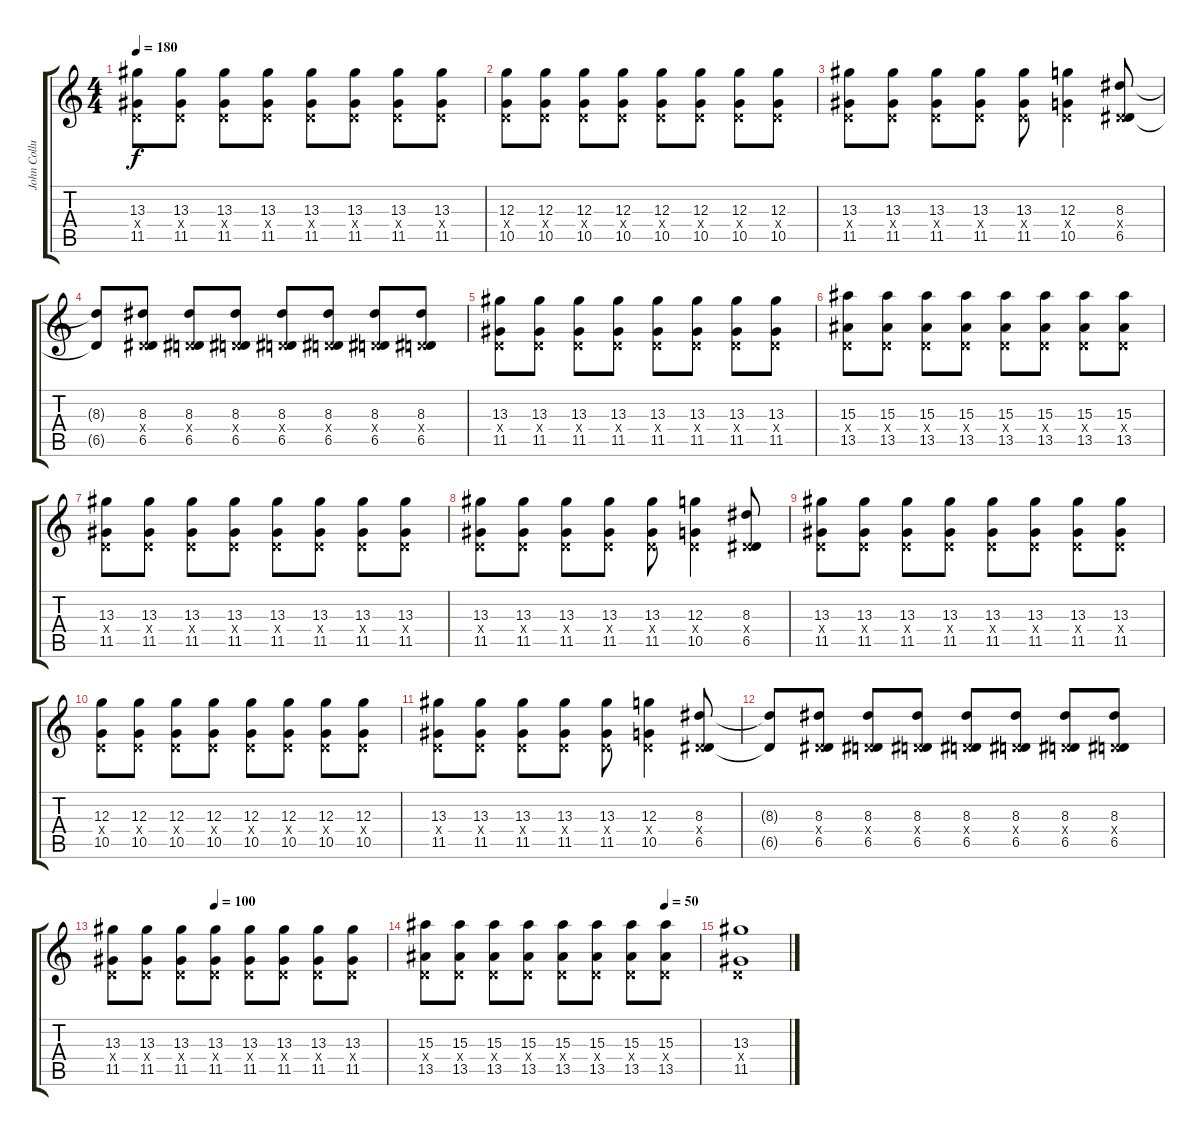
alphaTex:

\track ("John Collura (Lead gtr)" "John Collu") {instrument distortionguitar}
\staff {score tabs}
\tuning (E4 B3 G3 D3 A2 E2) {hide}
\ts (4 4)
\tempo 180
\clef g2
\ks c
(13.3 0.4{x} 11.5).8{dy f} (13.3 0.4{x} 11.5).8 (13.3 0.4{x} 11.5).8 (13.3 0.4{x} 11.5).8 (13.3 0.4{x} 11.5).8 (13.3 0.4{x} 11.5).8 (13.3 0.4{x} 11.5).8 (13.3 0.4{x} 11.5).8 |
(12.3 0.4{x} 10.5).8 (12.3 0.4{x} 10.5).8 (12.3 0.4{x} 10.5).8 (12.3 0.4{x} 10.5).8 (12.3 0.4{x} 10.5).8 (12.3 0.4{x} 10.5).8 (12.3 0.4{x} 10.5).8 (12.3 0.4{x} 10.5).8 |
(13.3 0.4{x} 11.5).8 (13.3 0.4{x} 11.5).8 (13.3 0.4{x} 11.5).8 (13.3 0.4{x} 11.5).8 (13.3 0.4{x} 11.5).8 (12.3 0.4{x} 10.5).4 (8.3 0.4{x} 6.5).8 |
(8.3{t} 6.5{t}).8 (8.3 0.4{x} 6.5).8 (8.3 0.4{x} 6.5).8 (8.3 0.4{x} 6.5).8 (8.3 0.4{x} 6.5).8 (8.3 0.4{x} 6.5).8 (8.3 0.4{x} 6.5).8 (8.3 0.4{x} 6.5).8 |
(13.3 0.4{x} 11.5).8 (13.3 0.4{x} 11.5).8 (13.3 0.4{x} 11.5).8 (13.3 0.4{x} 11.5).8 (13.3 0.4{x} 11.5).8 (13.3 0.4{x} 11.5).8 (13.3 0.4{x} 11.5).8 (13.3 0.4{x} 11.5).8 |
(15.3 0.4{x} 13.5).8 (15.3 0.4{x} 13.5).8 (15.3 0.4{x} 13.5).8 (15.3 0.4{x} 13.5).8 (15.3 0.4{x} 13.5).8 (15.3 0.4{x} 13.5).8 (15.3 0.4{x} 13.5).8 (15.3 0.4{x} 13.5).8 |
(13.3 0.4{x} 11.5).8 (13.3 0.4{x} 11.5).8 (13.3 0.4{x} 11.5).8 (13.3 0.4{x} 11.5).8 (13.3 0.4{x} 11.5).8 (13.3 0.4{x} 11.5).8 (13.3 0.4{x} 11.5).8 (13.3 0.4{x} 11.5).8 |
(13.3 0.4{x} 11.5).8 (13.3 0.4{x} 11.5).8 (13.3 0.4{x} 11.5).8 (13.3 0.4{x} 11.5).8 (13.3 0.4{x} 11.5).8 (12.3 0.4{x} 10.5).4 (8.3 0.4{x} 6.5).8 |
(13.3 0.4{x} 11.5).8 (13.3 0.4{x} 11.5).8 (13.3 0.4{x} 11.5).8 (13.3 0.4{x} 11.5).8 (13.3 0.4{x} 11.5).8 (13.3 0.4{x} 11.5).8 (13.3 0.4{x} 11.5).8 (13.3 0.4{x} 11.5).8 |
(12.3 0.4{x} 10.5).8 (12.3 0.4{x} 10.5).8 (12.3 0.4{x} 10.5).8 (12.3 0.4{x} 10.5).8 (12.3 0.4{x} 10.5).8 (12.3 0.4{x} 10.5).8 (12.3 0.4{x} 10.5).8 (12.3 0.4{x} 10.5).8 |
(13.3 0.4{x} 11.5).8 (13.3 0.4{x} 11.5).8 (13.3 0.4{x} 11.5).8 (13.3 0.4{x} 11.5).8 (13.3 0.4{x} 11.5).8 (12.3 0.4{x} 10.5).4 (8.3 0.4{x} 6.5).8 |
(8.3{t} 6.5{t}).8 (8.3 0.4{x} 6.5).8 (8.3 0.4{x} 6.5).8 (8.3 0.4{x} 6.5).8 (8.3 0.4{x} 6.5).8 (8.3 0.4{x} 6.5).8 (8.3 0.4{x} 6.5).8 (8.3 0.4{x} 6.5).8 |
\tempo (100 0.375)
(13.3 0.4{x} 11.5).8 (13.3 0.4{x} 11.5).8 (13.3 0.4{x} 11.5).8 (13.3 0.4{x} 11.5).8 (13.3 0.4{x} 11.5).8 (13.3 0.4{x} 11.5).8 (13.3 0.4{x} 11.5).8 (13.3 0.4{x} 11.5).8 |
\tempo (50 0.875)
(15.3 0.4{x} 13.5).8 (15.3 0.4{x} 13.5).8 (15.3 0.4{x} 13.5).8 (15.3 0.4{x} 13.5).8 (15.3 0.4{x} 13.5).8 (15.3 0.4{x} 13.5).8 (15.3 0.4{x} 13.5).8 (15.3 0.4{x} 13.5).8 |
(13.3 0.4{x} 11.5).1
